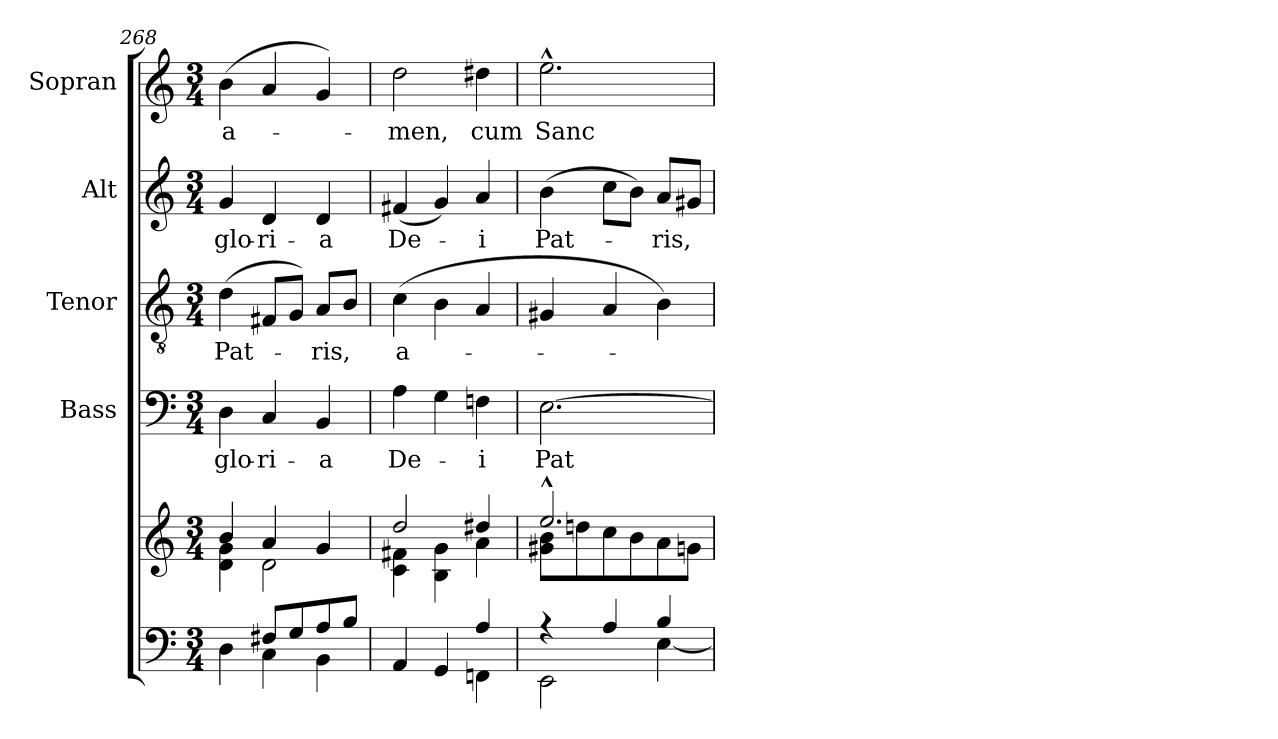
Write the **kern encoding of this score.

**kern	**kern	**kern	**text	**kern	**text	**kern	**text	**kern	**text
*part5	*part5	*part4	*part4	*part3	*part3	*part2	*part2	*part1	*part1
*staff6	*staff5	*staff4	*staff4	*staff3	*staff3	*staff2	*staff2	*staff1	*staff1
*	*	*I"Bass	*	*I"Tenor	*	*I"Alt	*	*I"Sopran	*
*	*	*I'B.	*	*I'T.	*	*I'A.	*	*I'S.	*
!!LO:PB:g=z
*clefF4	*clefG2	*clefF4	*	*clefGv2	*	*clefG2	*	*clefG2	*
*k[]	*k[]	*k[]	*	*k[]	*	*k[]	*	*k[]	*
*C:	*C:	*C:	*	*C:	*	*C:	*	*C:	*
*M3/4	*M3/4	*M3/4	*	*M3/4	*	*M3/4	*	*M3/4	*
=268	=268	=268	=268	=268	=268	=268	=268	=268	=268
*^	*^	*	*	*	*	*	*	*	*
!	!	!	!	!	!LO:LY:b	!	!LO:LY:b	!	!LO:LY:b	!	!LO:LY:b
4D\	4ryy	4b/	4d\ 4g\	4D\	glo-	(>4d\	Pat-	4g/	glo-	(>4b\	a-
!	!	!	!	!	!LO:LY:b	!	!	!	!LO:LY:b	!	!
8F#X/L	4C\	4a/	2d\	4C/	-ri-	8F#X/L	.	4d/	-ri-	4a/	.
8G/	.	.	.	.	.	8G/J)	.	.	.	.	.
!	!	!	!	!	!LO:LY:b	!	!LO:LY:b	!	!LO:LY:b	!	!
8A/	4BB\	4g/	.	4BB/	-a	8A/L	-ris,	4d/	-a	4g/)	.
8B/J	.	.	.	.	.	8B/J	.	.	.	.	.
=269	=269	=269	=269	=269	=269	=269	=269	=269	=269	=269	=269
!	!	!	!	!	!LO:LY:b	!	!LO:LY:b	!	!LO:LY:b	!	!LO:LY:b
4AA/	2ryy	2dd/	4c\ 4f#X\	4A\	De-	(>4c\	a-	(<4f#X/	De-	2dd\	-men,
4GG/	.	.	4B\ 4g\	4G\	.	4B\	.	4g/)	.	.	.
!	!	!	!	!	!LO:LY:b	!	!	!	!LO:LY:b	!	!LO:LY:b
4A/	4FFn\	4dd#X/	4a\	4Fn\	-i	4A/	.	4a/	-i	4dd#X\	cum
=270	=270	=270	=270	=270	=270	=270	=270	=270	=270	=270	=270
!	!	!	!	!	!LO:LY:b	!	!	!	!LO:LY:b	!	!LO:LY:b
4rA	2EE\	2.ee^^>/	8g#X\ 8b\L	[2.E\	Pat-	4G#X/	.	(>4b\	Pat-	2.ee^^>\	Sanc-
.	.	.	8ddn\	.	.	.	.	.	.	.	.
4A/	.	.	8cc\	.	.	4A/	.	8cc\L	.	.	.
.	.	.	8b\	.	.	.	.	8b\J)	.	.	.
!	!	!	!	!	!	!	!	!	!LO:LY:b	!	!
4B/	[<4E\	.	8a\	.	.	4B\)	.	8a/L	-ris,	.	.
.	.	.	8gn\J	.	.	.	.	8g#X/J	.	.	.
*v	*v	*	*	*	*	*	*	*	*	*	*
*	*v	*v	*	*	*	*	*	*	*	*
=	=	=	=	=	=	=	=	=	=
*-	*-	*-	*-	*-	*-	*-	*-	*-	*-
